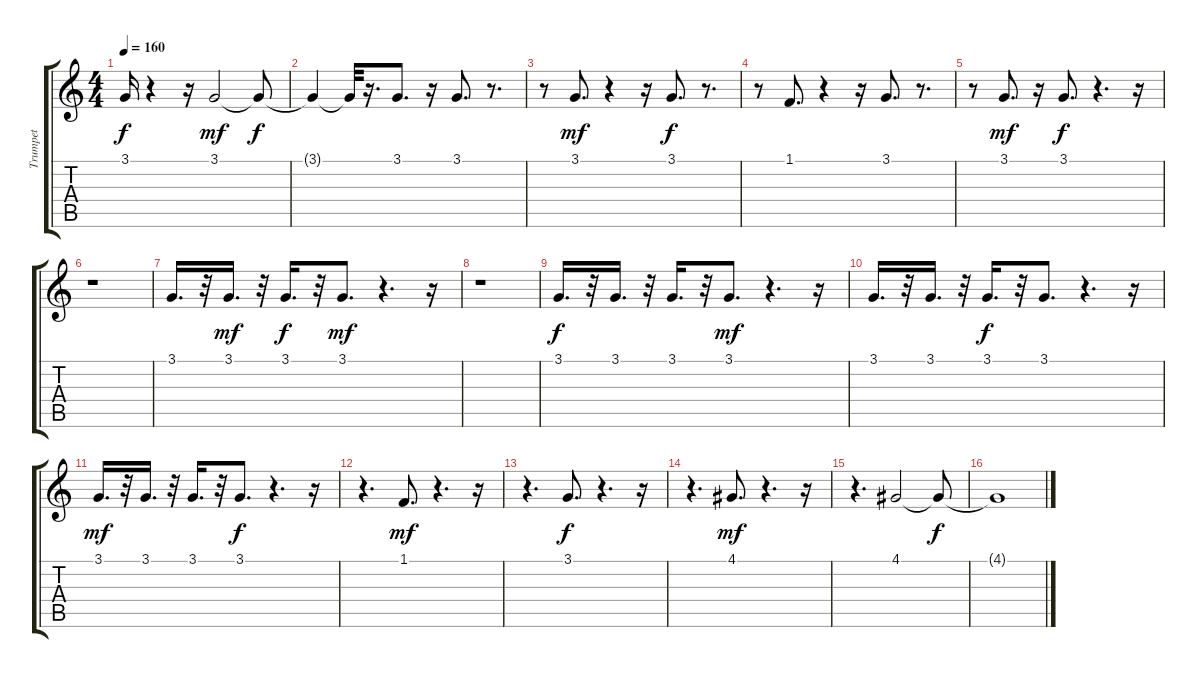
\track ("Trumpet" "Trumpet") {instrument trumpet}
\staff {score tabs}
\tuning (E4 B3 G3 D3 A2 E2) {hide}
\ts (4 4)
\tempo 160
\clef g2
\ks c
3.1{t}.16{dy f} r.4 r.16 3.1.2{dy mf} 3.1{t}.8{dy f} |
3.1{t}.4 3.1{t}.32 r.16{d} 3.1.8{d} r.16 3.1.8{d} r.8{d} |
r.8 3.1.8{d dy mf} r.4 r.16 3.1.8{d dy f} r.8{d} |
r.8 1.1.8{d} r.4 r.16 3.1.8{d} r.8{d} |
r.8 3.1.8{d dy mf} r.16 3.1.8{d dy f} r.4{d} r.16 |
r.1 |
3.1.16{d} r.32 3.1.16{d dy mf} r.32 3.1.16{d dy f} r.32 3.1.8{d dy mf} r.4{d} r.16 |
r.1 |
3.1.16{d dy f} r.32 3.1.16{d} r.32 3.1.16{d} r.32 3.1.8{d dy mf} r.4{d} r.16 |
3.1.16{d} r.32 3.1.16{d} r.32 3.1.16{d dy f} r.32 3.1.8{d} r.4{d} r.16 |
3.1.16{d dy mf} r.32 3.1.16{d} r.32 3.1.16{d} r.32 3.1.8{d dy f} r.4{d} r.16 |
r.4{d} 1.1.8{d dy mf} r.4{d} r.16 |
r.4{d} 3.1.8{d dy f} r.4{d} r.16 |
r.4{d} 4.1.8{d dy mf} r.4{d} r.16 |
r.4{d} 4.1.2 4.1{t}.8{dy f} |
4.1{t}.1
